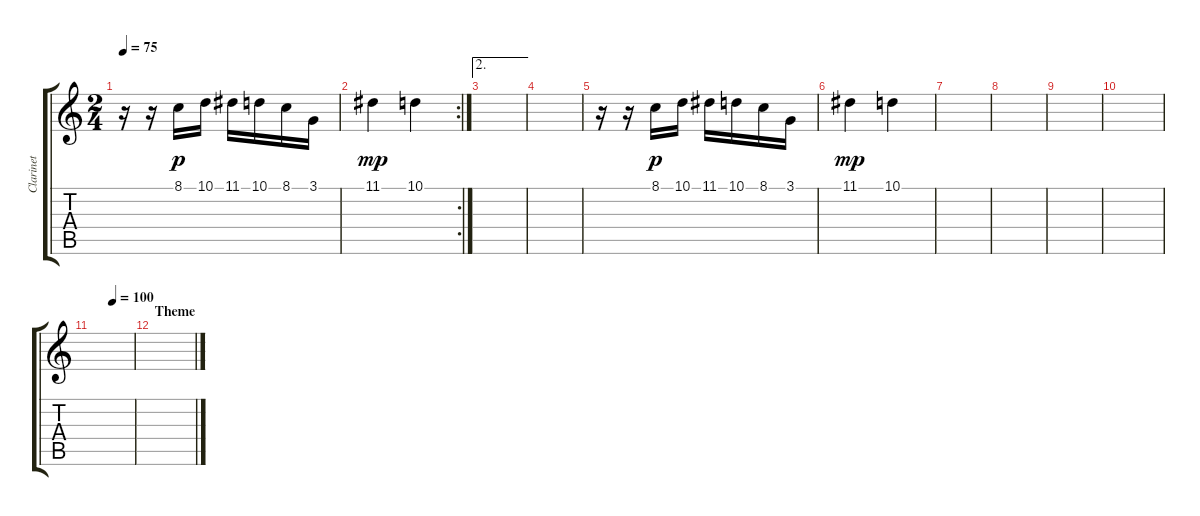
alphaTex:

\track ("Clarinet" "Clarinet") {instrument clarinet}
\staff {score tabs}
\tuning (E4 B3 G3 D3 A2 E2) {hide}
\ts (2 4)
\tempo 75
\clef g2
\ks c
r.16{dy p} r.16 8.1.16 10.1.16 11.1.16 10.1.16 8.1.16 3.1.16 |
\rc 2
11.1.4{dy mp} 10.1.4 |
\ae 2
|
|
r.16 r.16 8.1.16{dy p} 10.1.16 11.1.16 10.1.16 8.1.16 3.1.16 |
11.1.4{dy mp} 10.1.4 |
|
|
|
|
\tempo (100 0.5)
|
\section ("" "Theme")
